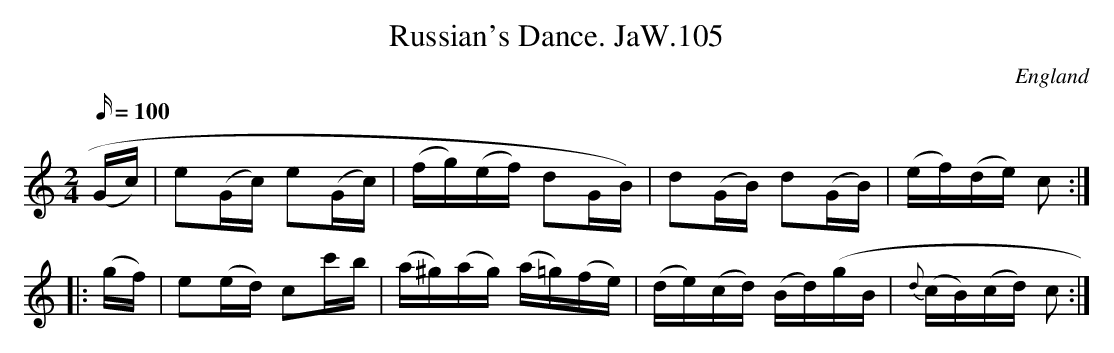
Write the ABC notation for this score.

X:1
T:Russian's Dance. JaW.105
M:2/4
L:1/16
Q:100
O:England
K:C
(Gc)|e2(Gc) e2(Gc)|(fg)(ef) d2GB)|d2(GB) d2(GB)|(ef)(de) c2:|!
|:(gf)|e2(ed) c2c'b|(a^g)(ag) (a=g)(fe)|\
(de)(cd) (Bd)(gB|{d}(cB)(cd) c2:|]
